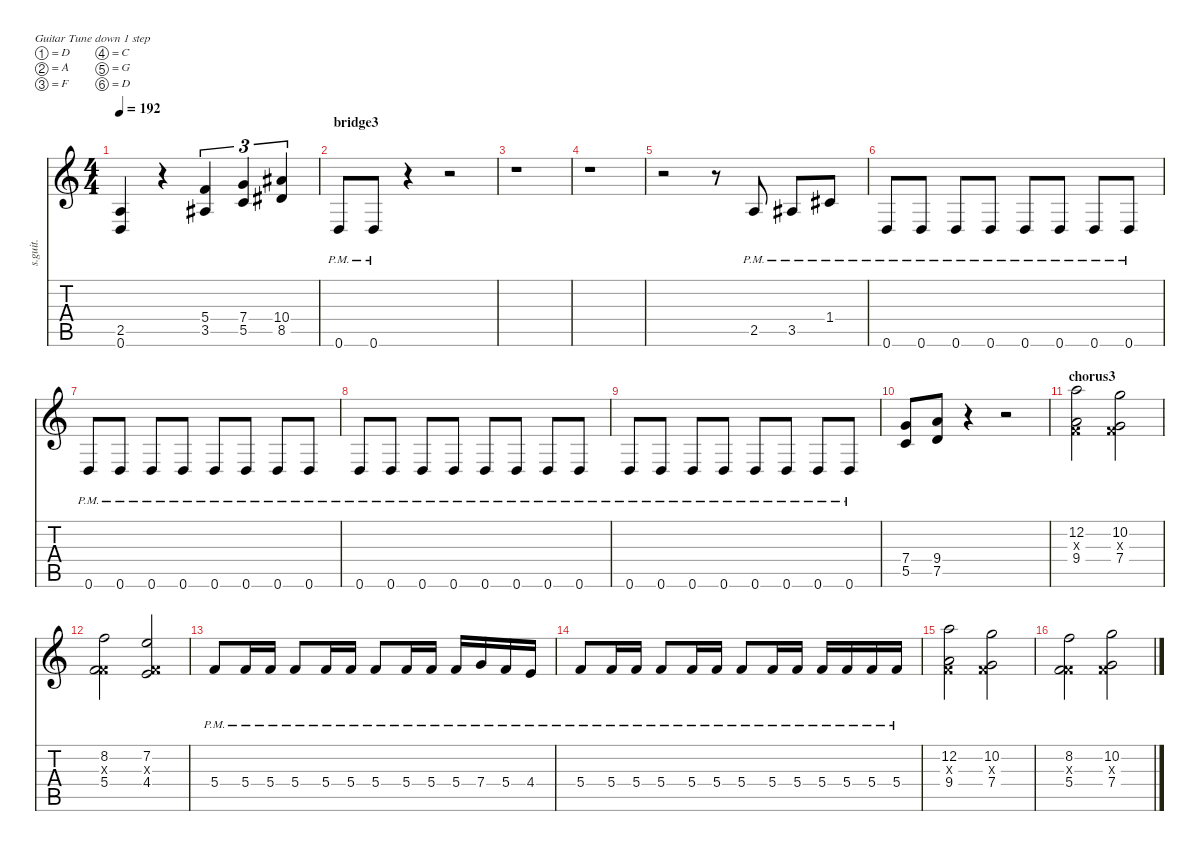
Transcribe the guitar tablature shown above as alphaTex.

\defaultSystemsLayout 4
\hideDynamics
\bracketExtendMode nobrackets
\track ("Alexander Kuoppala" "s.guit.") {instrument distortionguitar}
\staff {score tabs}
\tuning (D4 A3 F3 C3 G2 D2)
\ts (4 4)
\tempo 192
\clef g2
\ks c
(2.5 0.6).4{lyrics (0 "") lyrics (1 "") lyrics (2 "") lyrics (3 "") lyrics (4 "") dy f} r.4 (5.4 3.5{acc #}).4{tu (3 2) lyrics (0 "") lyrics (1 "") lyrics (2 "") lyrics (3 "") lyrics (4 "")} (7.4 5.5).4{tu (3 2) lyrics (0 "") lyrics (1 "") lyrics (2 "") lyrics (3 "") lyrics (4 "")} (10.4{acc #} 8.5{acc #}).4{tu (3 2) lyrics (0 "") lyrics (1 "") lyrics (2 "") lyrics (3 "") lyrics (4 "")} |
\section ("" "bridge3")
0.6{pm}.8{lyrics (0 "") lyrics (1 "") lyrics (2 "") lyrics (3 "") lyrics (4 "")} 0.6{pm}.8{lyrics (0 "") lyrics (1 "") lyrics (2 "") lyrics (3 "") lyrics (4 "")} r.4 r.2 |
r.1 |
r.1 |
r.2 r.8 2.5{pm}.8{lyrics (0 "") lyrics (1 "") lyrics (2 "") lyrics (3 "") lyrics (4 "")} 3.5{pm acc #}.8{lyrics (0 "") lyrics (1 "") lyrics (2 "") lyrics (3 "") lyrics (4 "")} 1.4{pm acc #}.8{lyrics (0 "") lyrics (1 "") lyrics (2 "") lyrics (3 "") lyrics (4 "")} |
0.6{pm}.8{lyrics (0 "") lyrics (1 "") lyrics (2 "") lyrics (3 "") lyrics (4 "")} 0.6{pm}.8{lyrics (0 "") lyrics (1 "") lyrics (2 "") lyrics (3 "") lyrics (4 "")} 0.6{pm}.8{lyrics (0 "") lyrics (1 "") lyrics (2 "") lyrics (3 "") lyrics (4 "")} 0.6{pm}.8{lyrics (0 "") lyrics (1 "") lyrics (2 "") lyrics (3 "") lyrics (4 "")} 0.6{pm}.8{lyrics (0 "") lyrics (1 "") lyrics (2 "") lyrics (3 "") lyrics (4 "")} 0.6{pm}.8{lyrics (0 "") lyrics (1 "") lyrics (2 "") lyrics (3 "") lyrics (4 "")} 0.6{pm}.8{lyrics (0 "") lyrics (1 "") lyrics (2 "") lyrics (3 "") lyrics (4 "")} 0.6{pm}.8{lyrics (0 "") lyrics (1 "") lyrics (2 "") lyrics (3 "") lyrics (4 "")} |
0.6{pm}.8{lyrics (0 "") lyrics (1 "") lyrics (2 "") lyrics (3 "") lyrics (4 "")} 0.6{pm}.8{lyrics (0 "") lyrics (1 "") lyrics (2 "") lyrics (3 "") lyrics (4 "")} 0.6{pm}.8{lyrics (0 "") lyrics (1 "") lyrics (2 "") lyrics (3 "") lyrics (4 "")} 0.6{pm}.8{lyrics (0 "") lyrics (1 "") lyrics (2 "") lyrics (3 "") lyrics (4 "")} 0.6{pm}.8{lyrics (0 "") lyrics (1 "") lyrics (2 "") lyrics (3 "") lyrics (4 "")} 0.6{pm}.8{lyrics (0 "") lyrics (1 "") lyrics (2 "") lyrics (3 "") lyrics (4 "")} 0.6{pm}.8{lyrics (0 "") lyrics (1 "") lyrics (2 "") lyrics (3 "") lyrics (4 "")} 0.6{pm}.8{lyrics (0 "") lyrics (1 "") lyrics (2 "") lyrics (3 "") lyrics (4 "")} |
0.6{pm}.8{lyrics (0 "") lyrics (1 "") lyrics (2 "") lyrics (3 "") lyrics (4 "")} 0.6{pm}.8{lyrics (0 "") lyrics (1 "") lyrics (2 "") lyrics (3 "") lyrics (4 "")} 0.6{pm}.8{lyrics (0 "") lyrics (1 "") lyrics (2 "") lyrics (3 "") lyrics (4 "")} 0.6{pm}.8{lyrics (0 "") lyrics (1 "") lyrics (2 "") lyrics (3 "") lyrics (4 "")} 0.6{pm}.8{lyrics (0 "") lyrics (1 "") lyrics (2 "") lyrics (3 "") lyrics (4 "")} 0.6{pm}.8{lyrics (0 "") lyrics (1 "") lyrics (2 "") lyrics (3 "") lyrics (4 "")} 0.6{pm}.8{lyrics (0 "") lyrics (1 "") lyrics (2 "") lyrics (3 "") lyrics (4 "")} 0.6{pm}.8{lyrics (0 "") lyrics (1 "") lyrics (2 "") lyrics (3 "") lyrics (4 "")} |
0.6{pm}.8{lyrics (0 "") lyrics (1 "") lyrics (2 "") lyrics (3 "") lyrics (4 "")} 0.6{pm}.8{lyrics (0 "") lyrics (1 "") lyrics (2 "") lyrics (3 "") lyrics (4 "")} 0.6{pm}.8{lyrics (0 "") lyrics (1 "") lyrics (2 "") lyrics (3 "") lyrics (4 "")} 0.6{pm}.8{lyrics (0 "") lyrics (1 "") lyrics (2 "") lyrics (3 "") lyrics (4 "")} 0.6{pm}.8{lyrics (0 "") lyrics (1 "") lyrics (2 "") lyrics (3 "") lyrics (4 "")} 0.6{pm}.8{lyrics (0 "") lyrics (1 "") lyrics (2 "") lyrics (3 "") lyrics (4 "")} 0.6{pm}.8{lyrics (0 "") lyrics (1 "") lyrics (2 "") lyrics (3 "") lyrics (4 "")} 0.6{pm}.8{lyrics (0 "") lyrics (1 "") lyrics (2 "") lyrics (3 "") lyrics (4 "")} |
(7.4 5.5).8{lyrics (0 "") lyrics (1 "") lyrics (2 "") lyrics (3 "") lyrics (4 "")} (9.4 7.5).8{lyrics (0 "") lyrics (1 "") lyrics (2 "") lyrics (3 "") lyrics (4 "")} r.4 r.2 |
\section ("" "chorus3")
(12.2 0.3{x} 9.4).2{lyrics (0 "") lyrics (1 "") lyrics (2 "") lyrics (3 "") lyrics (4 "")} (10.2 0.3{x} 7.4).2{lyrics (0 "") lyrics (1 "") lyrics (2 "") lyrics (3 "") lyrics (4 "")} |
(8.2 0.3{x} 5.4).2{lyrics (0 "") lyrics (1 "") lyrics (2 "") lyrics (3 "") lyrics (4 "")} (7.2 0.3{x} 4.4).2{lyrics (0 "") lyrics (1 "") lyrics (2 "") lyrics (3 "") lyrics (4 "")} |
5.4{pm}.8{lyrics (0 "") lyrics (1 "") lyrics (2 "") lyrics (3 "") lyrics (4 "")} 5.4{pm}.16{lyrics (0 "") lyrics (1 "") lyrics (2 "") lyrics (3 "") lyrics (4 "")} 5.4{pm}.16{lyrics (0 "") lyrics (1 "") lyrics (2 "") lyrics (3 "") lyrics (4 "")} 5.4{pm}.8{lyrics (0 "") lyrics (1 "") lyrics (2 "") lyrics (3 "") lyrics (4 "")} 5.4{pm}.16{lyrics (0 "") lyrics (1 "") lyrics (2 "") lyrics (3 "") lyrics (4 "")} 5.4{pm}.16{lyrics (0 "") lyrics (1 "") lyrics (2 "") lyrics (3 "") lyrics (4 "")} 5.4{pm}.8{lyrics (0 "") lyrics (1 "") lyrics (2 "") lyrics (3 "") lyrics (4 "")} 5.4{pm}.16{lyrics (0 "") lyrics (1 "") lyrics (2 "") lyrics (3 "") lyrics (4 "")} 5.4{pm}.16{lyrics (0 "") lyrics (1 "") lyrics (2 "") lyrics (3 "") lyrics (4 "")} 5.4{pm}.16{lyrics (0 "") lyrics (1 "") lyrics (2 "") lyrics (3 "") lyrics (4 "")} 7.4{pm}.16{lyrics (0 "") lyrics (1 "") lyrics (2 "") lyrics (3 "") lyrics (4 "")} 5.4{pm}.16{lyrics (0 "") lyrics (1 "") lyrics (2 "") lyrics (3 "") lyrics (4 "")} 4.4{pm}.16{lyrics (0 "") lyrics (1 "") lyrics (2 "") lyrics (3 "") lyrics (4 "")} |
5.4{pm}.8{lyrics (0 "") lyrics (1 "") lyrics (2 "") lyrics (3 "") lyrics (4 "")} 5.4{pm}.16{lyrics (0 "") lyrics (1 "") lyrics (2 "") lyrics (3 "") lyrics (4 "")} 5.4{pm}.16{lyrics (0 "") lyrics (1 "") lyrics (2 "") lyrics (3 "") lyrics (4 "")} 5.4{pm}.8{lyrics (0 "") lyrics (1 "") lyrics (2 "") lyrics (3 "") lyrics (4 "")} 5.4{pm}.16{lyrics (0 "") lyrics (1 "") lyrics (2 "") lyrics (3 "") lyrics (4 "")} 5.4{pm}.16{lyrics (0 "") lyrics (1 "") lyrics (2 "") lyrics (3 "") lyrics (4 "")} 5.4{pm}.8{lyrics (0 "") lyrics (1 "") lyrics (2 "") lyrics (3 "") lyrics (4 "")} 5.4{pm}.16{lyrics (0 "") lyrics (1 "") lyrics (2 "") lyrics (3 "") lyrics (4 "")} 5.4{pm}.16{lyrics (0 "") lyrics (1 "") lyrics (2 "") lyrics (3 "") lyrics (4 "")} 5.4{pm}.16{lyrics (0 "") lyrics (1 "") lyrics (2 "") lyrics (3 "") lyrics (4 "")} 5.4{pm}.16{lyrics (0 "") lyrics (1 "") lyrics (2 "") lyrics (3 "") lyrics (4 "")} 5.4{pm}.16{lyrics (0 "") lyrics (1 "") lyrics (2 "") lyrics (3 "") lyrics (4 "")} 5.4{pm}.16{lyrics (0 "") lyrics (1 "") lyrics (2 "") lyrics (3 "") lyrics (4 "")} |
(12.2 0.3{x} 9.4).2{lyrics (0 "") lyrics (1 "") lyrics (2 "") lyrics (3 "") lyrics (4 "")} (10.2 0.3{x} 7.4).2{lyrics (0 "") lyrics (1 "") lyrics (2 "") lyrics (3 "") lyrics (4 "")} |
(8.2 0.3{x} 5.4).2{lyrics (0 "") lyrics (1 "") lyrics (2 "") lyrics (3 "") lyrics (4 "")} (10.2 0.3{x} 7.4).2{lyrics (0 "") lyrics (1 "") lyrics (2 "") lyrics (3 "") lyrics (4 "")}
